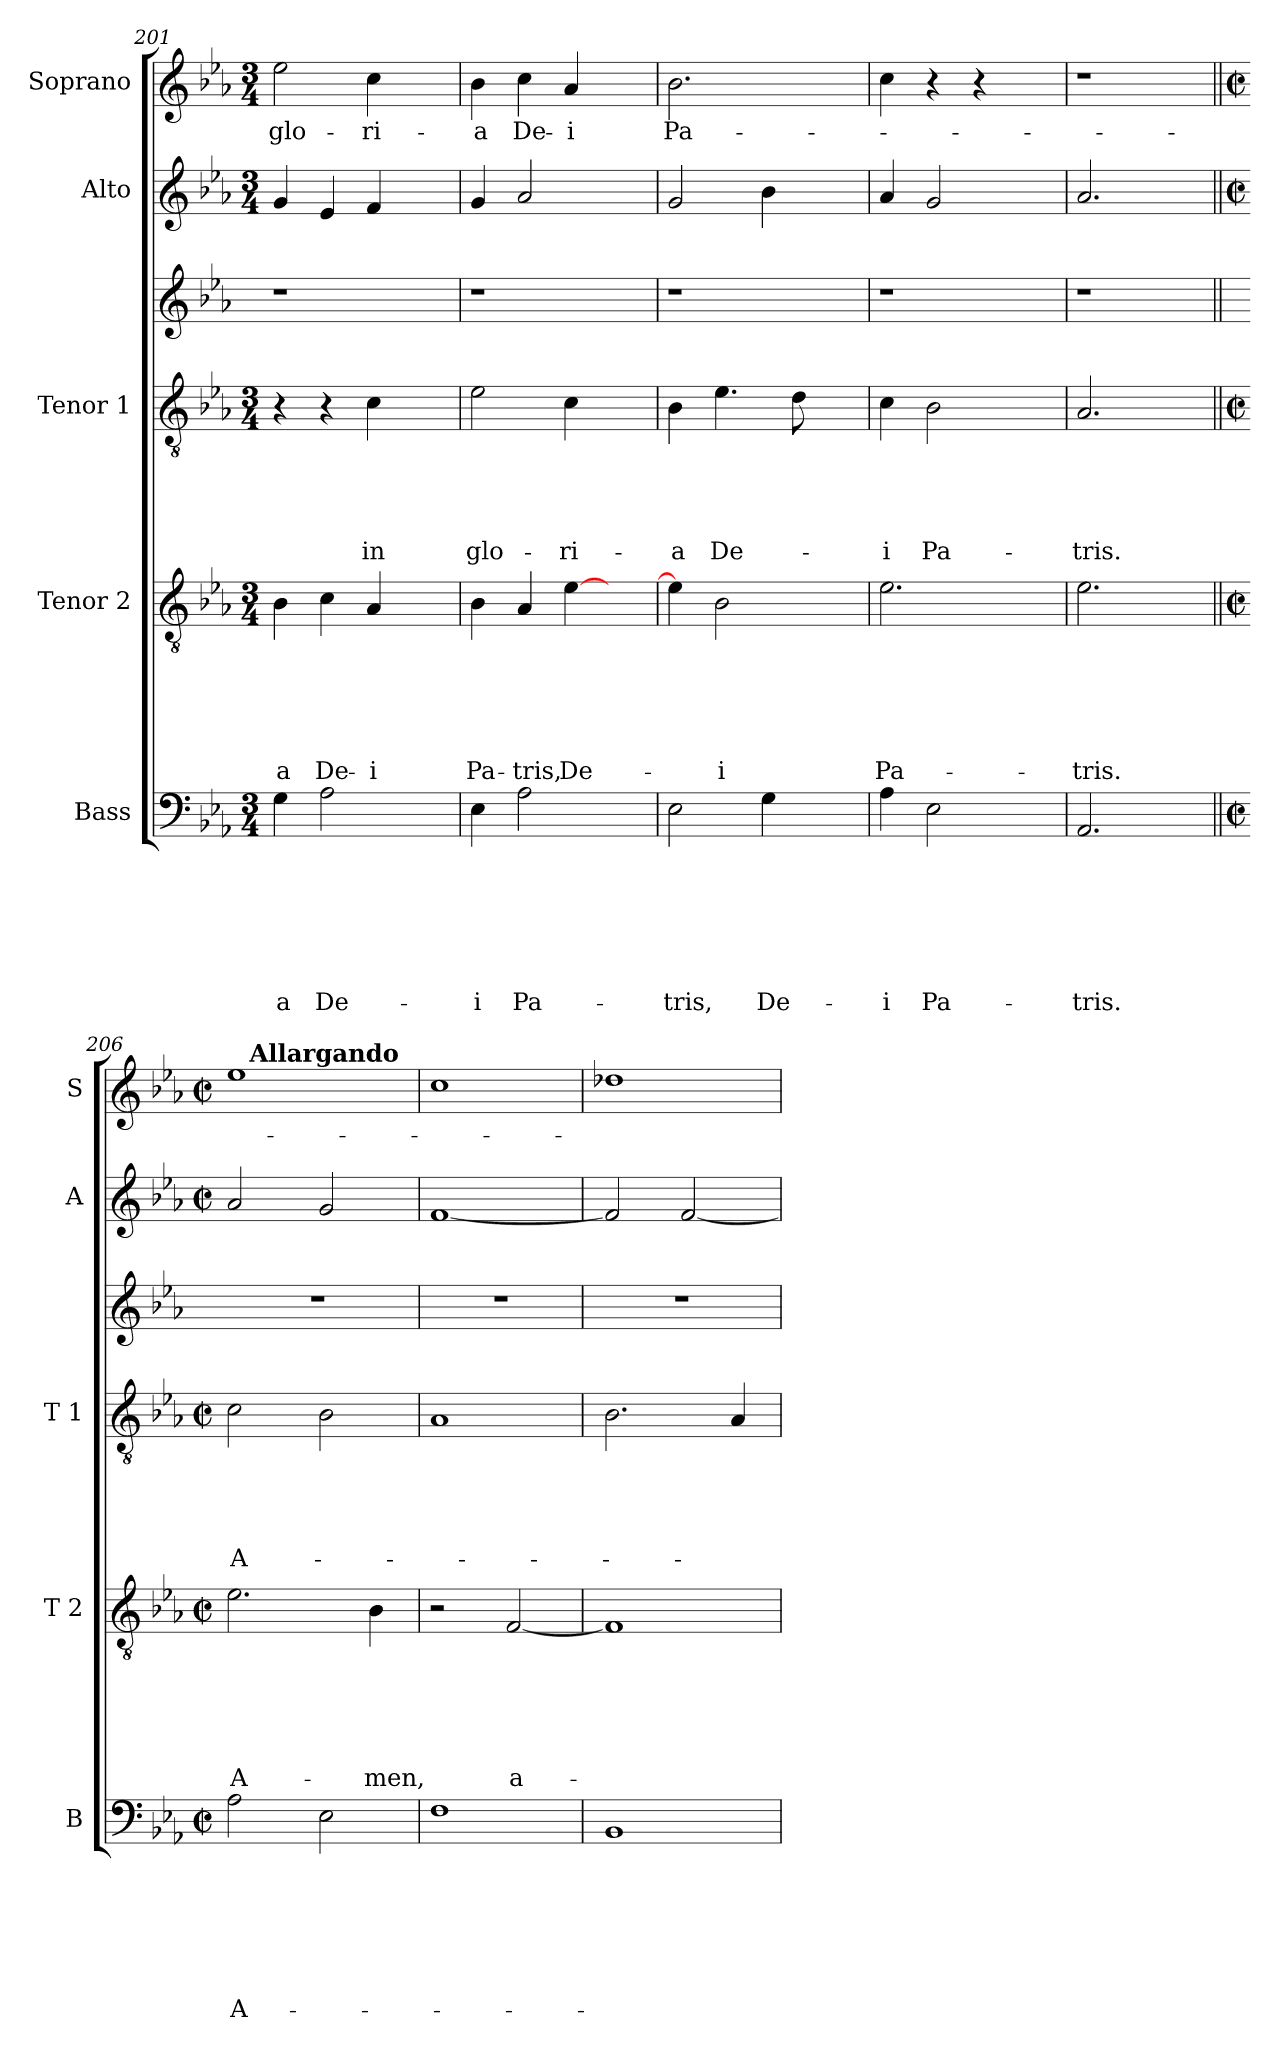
**kern	**text	**text	**text	**text	**text	**text	**text	**kern	**text	**text	**text	**text	**text	**text	**kern	**text	**text	**text	**text	**text	**kern	**kern	**kern	**text
*part6	*part6	*part6	*part6	*part6	*part6	*part6	*part6	*part5	*part5	*part5	*part5	*part5	*part5	*part5	*part4	*part4	*part4	*part4	*part4	*part4	*part3	*part2	*part1	*part1
*staff6	*staff6	*staff6	*staff6	*staff6	*staff6	*staff6	*staff6	*staff5	*staff5	*staff5	*staff5	*staff5	*staff5	*staff5	*staff4	*staff4	*staff4	*staff4	*staff4	*staff4	*staff3	*staff2	*staff1	*staff1
*I"Bass	*	*	*	*	*	*	*	*I"Tenor 2	*	*	*	*	*	*	*I"Tenor 1	*	*	*	*	*	*	*I"Alto	*I"Soprano	*
*I'B	*	*	*	*	*	*	*	*I'T 2	*	*	*	*	*	*	*I'T 1	*	*	*	*	*	*	*I'A	*I'S	*
*clefF4	*	*	*	*	*	*	*	*clefGv2	*	*	*	*	*	*	*clefGv2	*	*	*	*	*	*clefG2	*clefG2	*clefG2	*
*k[b-e-a-]	*	*	*	*	*	*	*	*k[b-e-a-]	*	*	*	*	*	*	*k[b-e-a-]	*	*	*	*	*	*k[b-e-a-]	*k[b-e-a-]	*k[b-e-a-]	*
*E-:	*	*	*	*	*	*	*	*E-:	*	*	*	*	*	*	*E-:	*	*	*	*	*	*E-:	*E-:	*E-:	*
*M3/4	*	*	*	*	*	*	*	*M3/4	*	*	*	*	*	*	*M3/4	*	*	*	*	*	*	*M3/4	*M3/4	*
=201	=201	=201	=201	=201	=201	=201	=201	=201	=201	=201	=201	=201	=201	=201	=201	=201	=201	=201	=201	=201	=201	=201	=201	=201
!	!	!	!	!	!	!	!LO:LY:b	!	!	!	!	!	!	!LO:LY:b	!	!	!	!	!	!	!	!	!	!LO:LY:b
4G\	.	.	.	.	.	.	-a	4B-\	.	.	.	.	.	-a	4r	.	.	.	.	.	1r	4g/	2ee-\	glo-
!	!	!	!	!	!	!	!LO:LY:b	!	!	!	!	!	!	!LO:LY:b	!	!	!	!	!	!	!	!	!	!
2A-\	.	.	.	.	.	.	De-	4c\	.	.	.	.	.	De-	4r	.	.	.	.	.	.	4e-/	.	.
!	!	!	!	!	!	!	!	!	!	!	!	!	!	!LO:LY:b	!	!	!	!	!	!LO:LY:b	!	!	!	!LO:LY:b
.	.	.	.	.	.	.	.	4A-/	.	.	.	.	.	-i	4c\	.	.	.	.	in	.	4f/	4cc\	-ri-
4ryy	.	.	.	.	.	.	.	4ryy	.	.	.	.	.	.	4ryy	.	.	.	.	.	.	4ryy	4ryy	.
=202	=202	=202	=202	=202	=202	=202	=202	=202	=202	=202	=202	=202	=202	=202	=202	=202	=202	=202	=202	=202	=202	=202	=202	=202
!	!	!	!	!	!	!	!LO:LY:b	!	!	!	!	!	!	!LO:LY:b	!	!	!	!	!	!LO:LY:b	!	!	!	!LO:LY:b
4E-\	.	.	.	.	.	.	-i	4B-\	.	.	.	.	.	Pa-	2e-\	.	.	.	.	glo-	1r	4g/	4b-\	-a
!	!	!	!	!	!	!	!LO:LY:b	!	!	!	!	!	!	!LO:LY:b	!	!	!	!	!	!	!	!	!	!LO:LY:b
2A-\	.	.	.	.	.	.	Pa-	4A-/	.	.	.	.	.	-tris,	.	.	.	.	.	.	.	2a-/	4cc\	De-
!	!	!	!	!	!	!	!	!	!	!	!	!	!	!LO:LY:b	!	!	!	!	!	!LO:LY:b	!	!	!	!LO:LY:b
.	.	.	.	.	.	.	.	[>4e-\	.	.	.	.	.	De-	4c\	.	.	.	.	-ri-	.	.	4a-/	-i
4ryy	.	.	.	.	.	.	.	4ryy	.	.	.	.	.	.	4ryy	.	.	.	.	.	.	4ryy	4ryy	.
=203	=203	=203	=203	=203	=203	=203	=203	=203	=203	=203	=203	=203	=203	=203	=203	=203	=203	=203	=203	=203	=203	=203	=203	=203
!	!	!	!	!	!	!	!LO:LY:b	!	!	!	!	!	!	!	!	!	!	!	!	!LO:LY:b	!	!	!	!LO:LY:b
2E-\	.	.	.	.	.	.	-tris,	4e-\]	.	.	.	.	.	.	4B-\	.	.	.	.	-a	1r	2g/	2.b-\	Pa-
!	!	!	!	!	!	!	!	!	!	!	!	!	!	!LO:LY:b	!	!	!	!	!	!LO:LY:b	!	!	!	!
.	.	.	.	.	.	.	.	2B-\	.	.	.	.	.	-i	4.e-\	.	.	.	.	De-	.	.	.	.
!	!	!	!	!	!	!	!LO:LY:b	!	!	!	!	!	!	!	!	!	!	!	!	!	!	!	!	!
4G\	.	.	.	.	.	.	De-	.	.	.	.	.	.	.	.	.	.	.	.	.	.	4b-\	.	.
.	.	.	.	.	.	.	.	.	.	.	.	.	.	.	8d\	.	.	.	.	.	.	.	.	.
4ryy	.	.	.	.	.	.	.	4ryy	.	.	.	.	.	.	4ryy	.	.	.	.	.	.	4ryy	4ryy	.
=204	=204	=204	=204	=204	=204	=204	=204	=204	=204	=204	=204	=204	=204	=204	=204	=204	=204	=204	=204	=204	=204	=204	=204	=204
!	!	!	!	!	!	!	!LO:LY:b	!	!	!	!	!	!	!LO:LY:b	!	!	!	!	!	!LO:LY:b	!	!	!	!
4A-\	.	.	.	.	.	.	-i	2.e-\	.	.	.	.	.	Pa-	4c\	.	.	.	.	-i	1r	4a-/	4cc\	.
!	!	!	!	!	!	!	!LO:LY:b	!	!	!	!	!	!	!	!	!	!	!	!	!LO:LY:b	!	!	!	!
2E-\	.	.	.	.	.	.	Pa-	.	.	.	.	.	.	.	2B-\	.	.	.	.	Pa-	.	2g/	4r	.
.	.	.	.	.	.	.	.	.	.	.	.	.	.	.	.	.	.	.	.	.	.	.	4r	.
4ryy	.	.	.	.	.	.	.	4ryy	.	.	.	.	.	.	4ryy	.	.	.	.	.	.	4ryy	4ryy	.
=205	=205	=205	=205	=205	=205	=205	=205	=205	=205	=205	=205	=205	=205	=205	=205	=205	=205	=205	=205	=205	=205	=205	=205	=205
!	!	!	!	!	!	!	!LO:LY:b	!	!	!	!	!	!	!LO:LY:b	!	!	!	!	!	!LO:LY:b	!	!	!LO:N:vis=1	!
2.AA-/	.	.	.	.	.	.	-tris.	2.e-\	.	.	.	.	.	-tris.	2.A-/	.	.	.	.	-tris.	1r	2.a-/	2.r	.
4ryy	.	.	.	.	.	.	.	4ryy	.	.	.	.	.	.	4ryy	.	.	.	.	.	.	4ryy	4ryy	.
!!LO:LB:g=z
=206||	=206||	=206||	=206||	=206||	=206||	=206||	=206||	=206||	=206||	=206||	=206||	=206||	=206||	=206||	=206||	=206||	=206||	=206||	=206||	=206||	=206||	=206||	=206||	=206||
*M2/2	*	*	*	*	*	*	*	*M2/2	*	*	*	*	*	*	*M2/2	*	*	*	*	*	*	*M2/2	*M2/2	*
*met(c|)	*	*	*	*	*	*	*	*met(c|)	*	*	*	*	*	*	*met(c|)	*	*	*	*	*	*	*met(c|)	*met(c|)	*
!	!	!	!	!	!	!	!LO:LY:b	!	!	!	!	!	!	!LO:LY:b	!	!	!	!	!	!LO:LY:b	!	!	!	!
*	*	*	*	*	*	*	*	*	*	*	*	*	*	*	*	*	*	*	*	*	*	*	*^	*
2A-\	.	.	.	.	.	.	A-	2.e-\	.	.	.	.	.	A-	2c\	.	.	.	.	A-	1r	2a-/	1ee-	16ryy	.
!	!	!	!	!	!	!	!	!	!	!	!	!	!	!	!	!	!	!	!	!	!	!	!	!LO:TX:a:B:t=Allargando	!
.	.	.	.	.	.	.	.	.	.	.	.	.	.	.	.	.	.	.	.	.	.	.	.	2...ryy	.
2E-\	.	.	.	.	.	.	.	.	.	.	.	.	.	.	2B-\	.	.	.	.	.	.	2g/	.	.	.
!	!	!	!	!	!	!	!	!	!	!	!	!	!	!LO:LY:b	!	!	!	!	!	!	!	!	!	!	!
.	.	.	.	.	.	.	.	4B-\	.	.	.	.	.	-men,	.	.	.	.	.	.	.	.	.	.	.
*	*	*	*	*	*	*	*	*	*	*	*	*	*	*	*	*	*	*	*	*	*	*	*v	*v	*
=207	=207	=207	=207	=207	=207	=207	=207	=207	=207	=207	=207	=207	=207	=207	=207	=207	=207	=207	=207	=207	=207	=207	=207	=207
1F	.	.	.	.	.	.	.	2r	.	.	.	.	.	.	1A-	.	.	.	.	.	1r	[<1f	1cc	.
!	!	!	!	!	!	!	!	!	!	!	!	!	!	!LO:LY:b	!	!	!	!	!	!	!	!	!	!
.	.	.	.	.	.	.	.	[<2F/	.	.	.	.	.	a-	.	.	.	.	.	.	.	.	.	.
=208	=208	=208	=208	=208	=208	=208	=208	=208	=208	=208	=208	=208	=208	=208	=208	=208	=208	=208	=208	=208	=208	=208	=208	=208
1BB-	.	.	.	.	.	.	.	1F]	.	.	.	.	.	.	2.B-\	.	.	.	.	.	1r	2f/]	1dd-X	.
.	.	.	.	.	.	.	.	.	.	.	.	.	.	.	.	.	.	.	.	.	.	[<2f/	.	.
.	.	.	.	.	.	.	.	.	.	.	.	.	.	.	4A-/	.	.	.	.	.	.	.	.	.
=	=	=	=	=	=	=	=	=	=	=	=	=	=	=	=	=	=	=	=	=	=	=	=	=
*-	*-	*-	*-	*-	*-	*-	*-	*-	*-	*-	*-	*-	*-	*-	*-	*-	*-	*-	*-	*-	*-	*-	*-	*-
